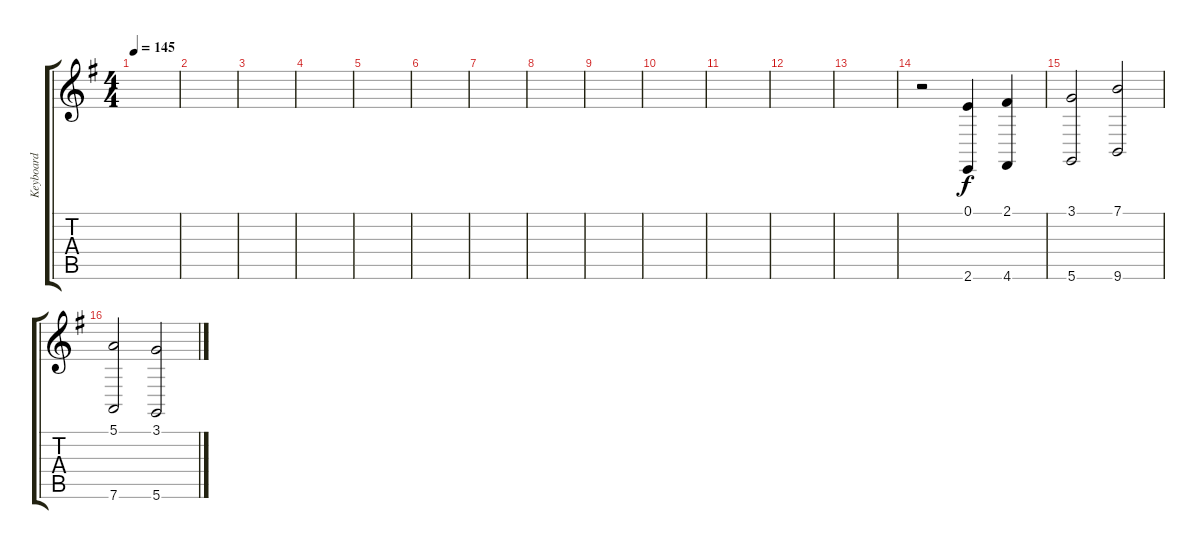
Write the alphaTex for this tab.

\track ("Keyboard" "Keyboard") {instrument pad4choir}
\staff {score tabs}
\tuning (E4 B3 G3 D3 A2 D2) {hide}
\ts (4 4)
\tempo 145
\clef g2
\ks eminor
|
|
|
|
|
|
|
|
|
|
|
|
|
r.2 (0.1 2.6).4 (2.1 4.6).4 |
(3.1 5.6).2 (7.1 9.6).2 |
(5.1 7.6).2 (3.1 5.6).2
